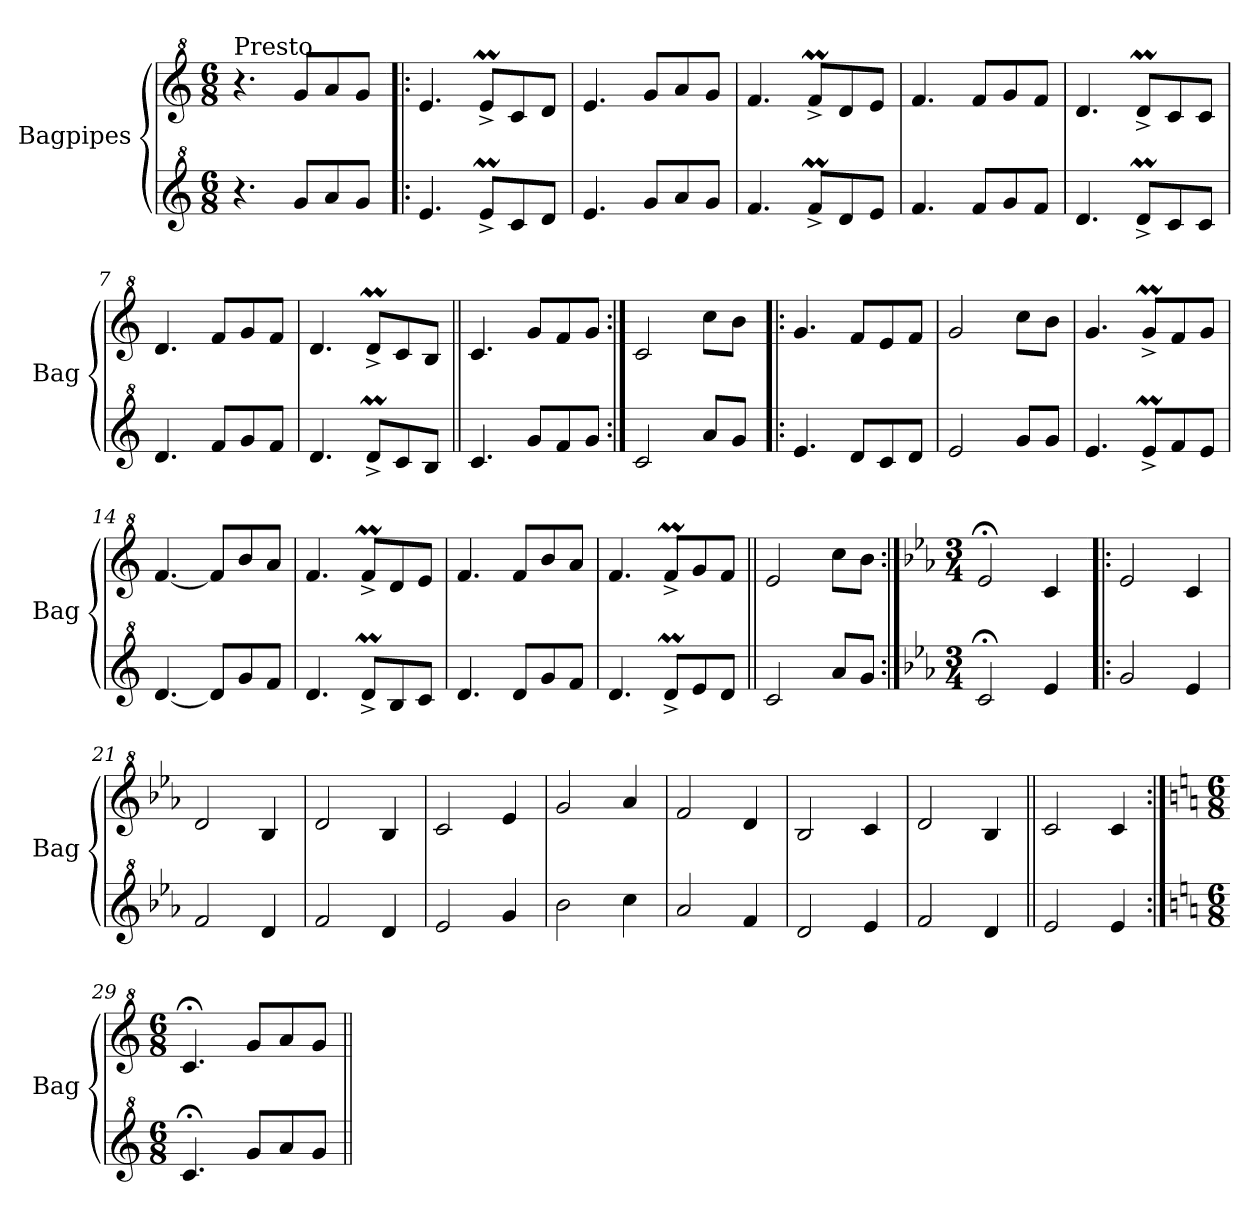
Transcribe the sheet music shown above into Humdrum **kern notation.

**kern	**kern
*part2	*part1
*staff2	*staff1
*I"Bagpipes	*I"Bagpipes
*I'Bag	*I'Bag
*clefG^2	*clefG^2
*k[]	*k[]
*C:	*C:
*M6/8	*M6/8
=1	=1
!	!LO:TX:a:t=Presto
4.r	4.r
8gg/L	8gg/L
8aa/	8aa/
8gg/J	8gg/J
=2!|:	=2!|:
4.ee/	4.ee/
8eem^/L	8eem^/L
8cc/	8cc/
8dd/J	8dd/J
=3	=3
4.ee/	4.ee/
8gg/L	8gg/L
8aa/	8aa/
8gg/J	8gg/J
=4	=4
4.ff/	4.ff/
8ffM^/L	8ffM^/L
8dd/	8dd/
8ee/J	8ee/J
=5	=5
4.ff/	4.ff/
8ff/L	8ff/L
8gg/	8gg/
8ff/J	8ff/J
=6	=6
4.dd/	4.dd/
8ddM^/L	8ddM^/L
8cc/	8cc/
8cc/J	8cc/J
=7	=7
4.dd/	4.dd/
8ff/L	8ff/L
8gg/	8gg/
8ff/J	8ff/J
=8	=8
4.dd/	4.dd/
8ddM^/L	8ddM^/L
8cc/	8cc/
8b/J	8b/J
=9||	=9||
4.cc/	4.cc/
8gg/L	8gg/L
8ff/	8ff/
8gg/J	8gg/J
!!LO:LB:g=z
=10:|!	=10:|!
2cc/	2cc/
8aa/L	8ccc\L
8gg/J	8bb\J
=11!|:	=11!|:
4.ee/	4.gg/
8dd/L	8ff/L
8cc/	8ee/
8dd/J	8ff/J
=12	=12
2ee/	2gg/
8gg/L	8ccc\L
8gg/J	8bb\J
=13	=13
4.ee/	4.gg/
8eem^/L	8ggM^/L
8ff/	8ff/
8ee/J	8gg/J
=14	=14
[4.dd/	[4.ff/
8dd/L]	8ff/L]
8gg/	8bb/
8ff/J	8aa/J
=15	=15
4.dd/	4.ff/
8ddM^/L	8ffM^/L
8b/	8dd/
8cc/J	8ee/J
=16	=16
4.dd/	4.ff/
8dd/L	8ff/L
8gg/	8bb/
8ff/J	8aa/J
=17	=17
4.dd/	4.ff/
8ddM^/L	8ffM^/L
8ee/	8gg/
8dd/J	8ff/J
=18||	=18||
2cc/	2ee/
8aa/L	8ccc\L
8gg/J	8bb\J
!!LO:LB:g=z
=19:|!	=19:|!
*k[b-e-a-]	*k[b-e-a-]
*E-:	*E-:
*M3/4	*M3/4
2cc;</	2ee-;</
4ee-/	4cc/
=20!|:	=20!|:
2gg/	2ee-/
4ee-/	4cc/
=21	=21
2ff/	2dd/
4dd/	4b-/
=22	=22
2ff/	2dd/
4dd/	4b-/
=23	=23
2ee-/	2cc/
4gg/	4ee-/
=24	=24
2bb-\	2gg/
4ccc\	4aa-/
=25	=25
2aa-/	2ff/
4ff/	4dd/
=26	=26
2dd/	2b-/
4ee-/	4cc/
=27	=27
2ff/	2dd/
4dd/	4b-/
=28||	=28||
2ee-/	2cc/
4ee-/	4cc/
=29:|!	=29:|!
*k[]	*k[]
*C:	*C:
*M6/8	*M6/8
4.cc;</	4.cc;</
8gg/L	8gg/L
8aa/	8aa/
8gg/J	8gg/J
=||	=||
*-	*-
